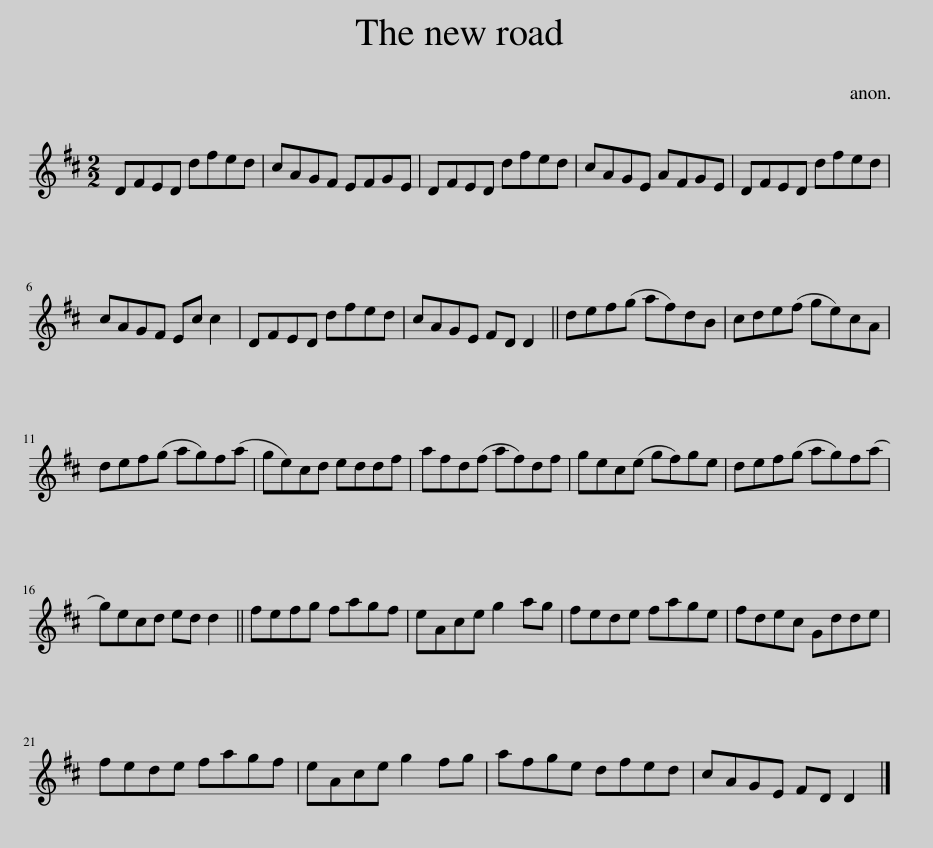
X:1
L:1/8
M:2/2
I:linebreak $
K:D
V:1 treble
V:1
 DFED dfed | cAGF EFGE | DFED dfed | cAGE AFGE | DFED dfed |$ %5
 cAGF Ec c2 | DFED dfed | cAGE FD D2 || def(g af)dB | cde(f ge)cA |$ %10
 def(g ag)f(a | ge)cd eddf | afd(f af)df | gec(e gf)ge | def(g ag)f(a |$ %15
 g)ecd ed d2 || fefg fagf | eAce g2 ag | fede fage | fdec Gdde |$ %20
 fede fagf | eAce g2 fg | afge dfed | cAGE FD D2 |] %24
